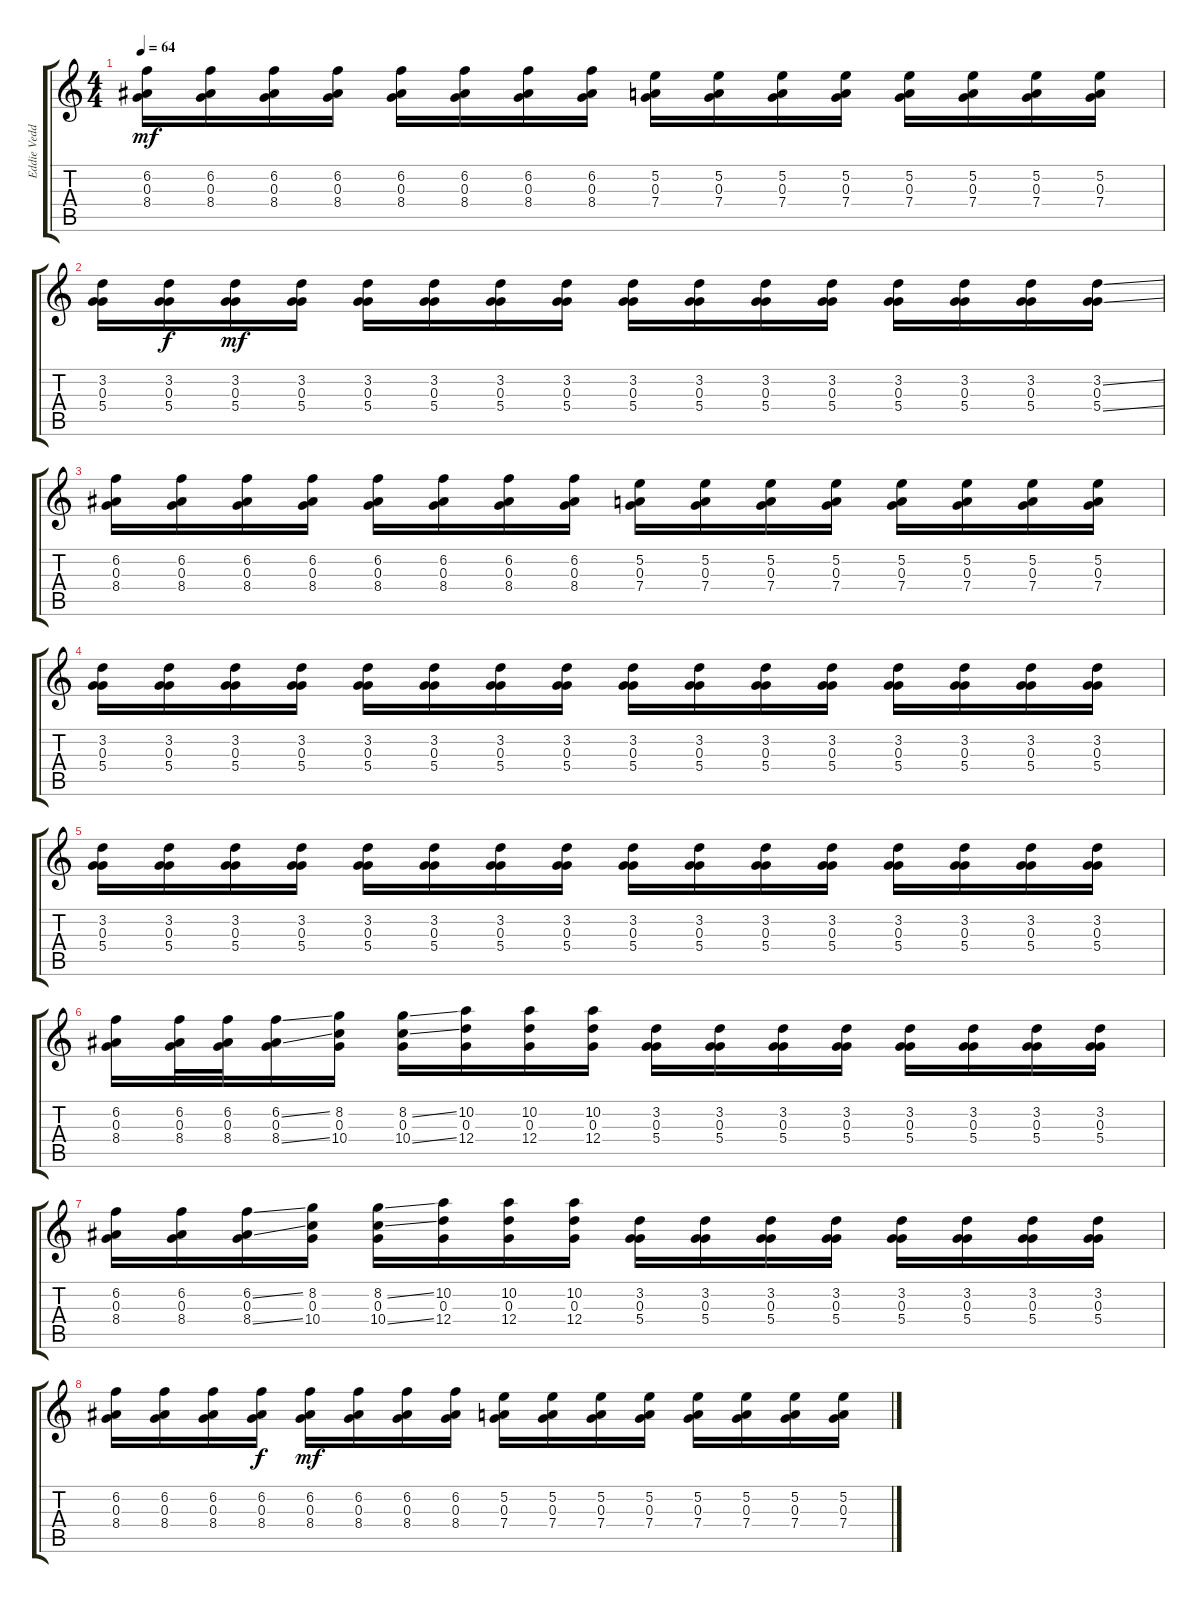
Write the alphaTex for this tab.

\track ("Eddie Vedder" "Eddie Vedd") {instrument electricguitarclean}
\staff {score tabs}
\tuning (E4 B3 G3 D3 A2 E2) {hide}
\ts (4 4)
\tempo 64
\clef g2
\ks c
(6.2 0.3 8.4).16{dy mf} (6.2 0.3 8.4).16 (6.2 0.3 8.4).16 (6.2 0.3 8.4).16 (6.2 0.3 8.4).16 (6.2 0.3 8.4).16 (6.2 0.3 8.4).16 (6.2 0.3 8.4).16 (5.2 0.3 7.4).16 (5.2 0.3 7.4).16 (5.2 0.3 7.4).16 (5.2 0.3 7.4).16 (5.2 0.3 7.4).16 (5.2 0.3 7.4).16 (5.2 0.3 7.4).16 (5.2 0.3 7.4).16 |
(3.2 0.3 5.4).16 (3.2 0.3 5.4).16{dy f} (3.2 0.3 5.4).16{dy mf} (3.2 0.3 5.4).16 (3.2 0.3 5.4).16 (3.2 0.3 5.4).16 (3.2 0.3 5.4).16 (3.2 0.3 5.4).16 (3.2 0.3 5.4).16 (3.2 0.3 5.4).16 (3.2 0.3 5.4).16 (3.2 0.3 5.4).16 (3.2 0.3 5.4).16 (3.2 0.3 5.4).16 (3.2 0.3 5.4).16 (3.2{ss} 0.3 5.4{ss}).16 |
(6.2 0.3 8.4).16 (6.2 0.3 8.4).16 (6.2 0.3 8.4).16 (6.2 0.3 8.4).16 (6.2 0.3 8.4).16 (6.2 0.3 8.4).16 (6.2 0.3 8.4).16 (6.2 0.3 8.4).16 (5.2 0.3 7.4).16 (5.2 0.3 7.4).16 (5.2 0.3 7.4).16 (5.2 0.3 7.4).16 (5.2 0.3 7.4).16 (5.2 0.3 7.4).16 (5.2 0.3 7.4).16 (5.2 0.3 7.4).16 |
(3.2 0.3 5.4).16 (3.2 0.3 5.4).16 (3.2 0.3 5.4).16 (3.2 0.3 5.4).16 (3.2 0.3 5.4).16 (3.2 0.3 5.4).16 (3.2 0.3 5.4).16 (3.2 0.3 5.4).16 (3.2 0.3 5.4).16 (3.2 0.3 5.4).16 (3.2 0.3 5.4).16 (3.2 0.3 5.4).16 (3.2 0.3 5.4).16 (3.2 0.3 5.4).16 (3.2 0.3 5.4).16 (3.2 0.3 5.4).16 |
(3.2 0.3 5.4).16 (3.2 0.3 5.4).16 (3.2 0.3 5.4).16 (3.2 0.3 5.4).16 (3.2 0.3 5.4).16 (3.2 0.3 5.4).16 (3.2 0.3 5.4).16 (3.2 0.3 5.4).16 (3.2 0.3 5.4).16 (3.2 0.3 5.4).16 (3.2 0.3 5.4).16 (3.2 0.3 5.4).16 (3.2 0.3 5.4).16 (3.2 0.3 5.4).16 (3.2 0.3 5.4).16 (3.2 0.3 5.4).16 |
(6.2 0.3 8.4).16 (6.2 0.3 8.4).32 (6.2 0.3 8.4).32 (6.2{ss} 0.3 8.4{ss}).16 (8.2 0.3 10.4).16 (8.2{ss} 0.3 10.4{ss}).16 (10.2 0.3 12.4).16 (10.2 0.3 12.4).16 (10.2 0.3 12.4).16 (3.2 0.3 5.4).16 (3.2 0.3 5.4).16 (3.2 0.3 5.4).16 (3.2 0.3 5.4).16 (3.2 0.3 5.4).16 (3.2 0.3 5.4).16 (3.2 0.3 5.4).16 (3.2 0.3 5.4).16 |
(6.2 0.3 8.4).16 (6.2 0.3 8.4).16 (6.2{ss} 0.3 8.4{ss}).16 (8.2 0.3 10.4).16 (8.2{ss} 0.3 10.4{ss}).16 (10.2 0.3 12.4).16 (10.2 0.3 12.4).16 (10.2 0.3 12.4).16 (3.2 0.3 5.4).16 (3.2 0.3 5.4).16 (3.2 0.3 5.4).16 (3.2 0.3 5.4).16 (3.2 0.3 5.4).16 (3.2 0.3 5.4).16 (3.2 0.3 5.4).16 (3.2 0.3 5.4).16 |
(6.2 0.3 8.4).16 (6.2 0.3 8.4).16 (6.2 0.3 8.4).16 (6.2 0.3 8.4).16{dy f} (6.2 0.3 8.4).16{dy mf} (6.2 0.3 8.4).16 (6.2 0.3 8.4).16 (6.2 0.3 8.4).16 (5.2 0.3 7.4).16 (5.2 0.3 7.4).16 (5.2 0.3 7.4).16 (5.2 0.3 7.4).16 (5.2 0.3 7.4).16 (5.2 0.3 7.4).16 (5.2 0.3 7.4).16 (5.2 0.3 7.4).16
